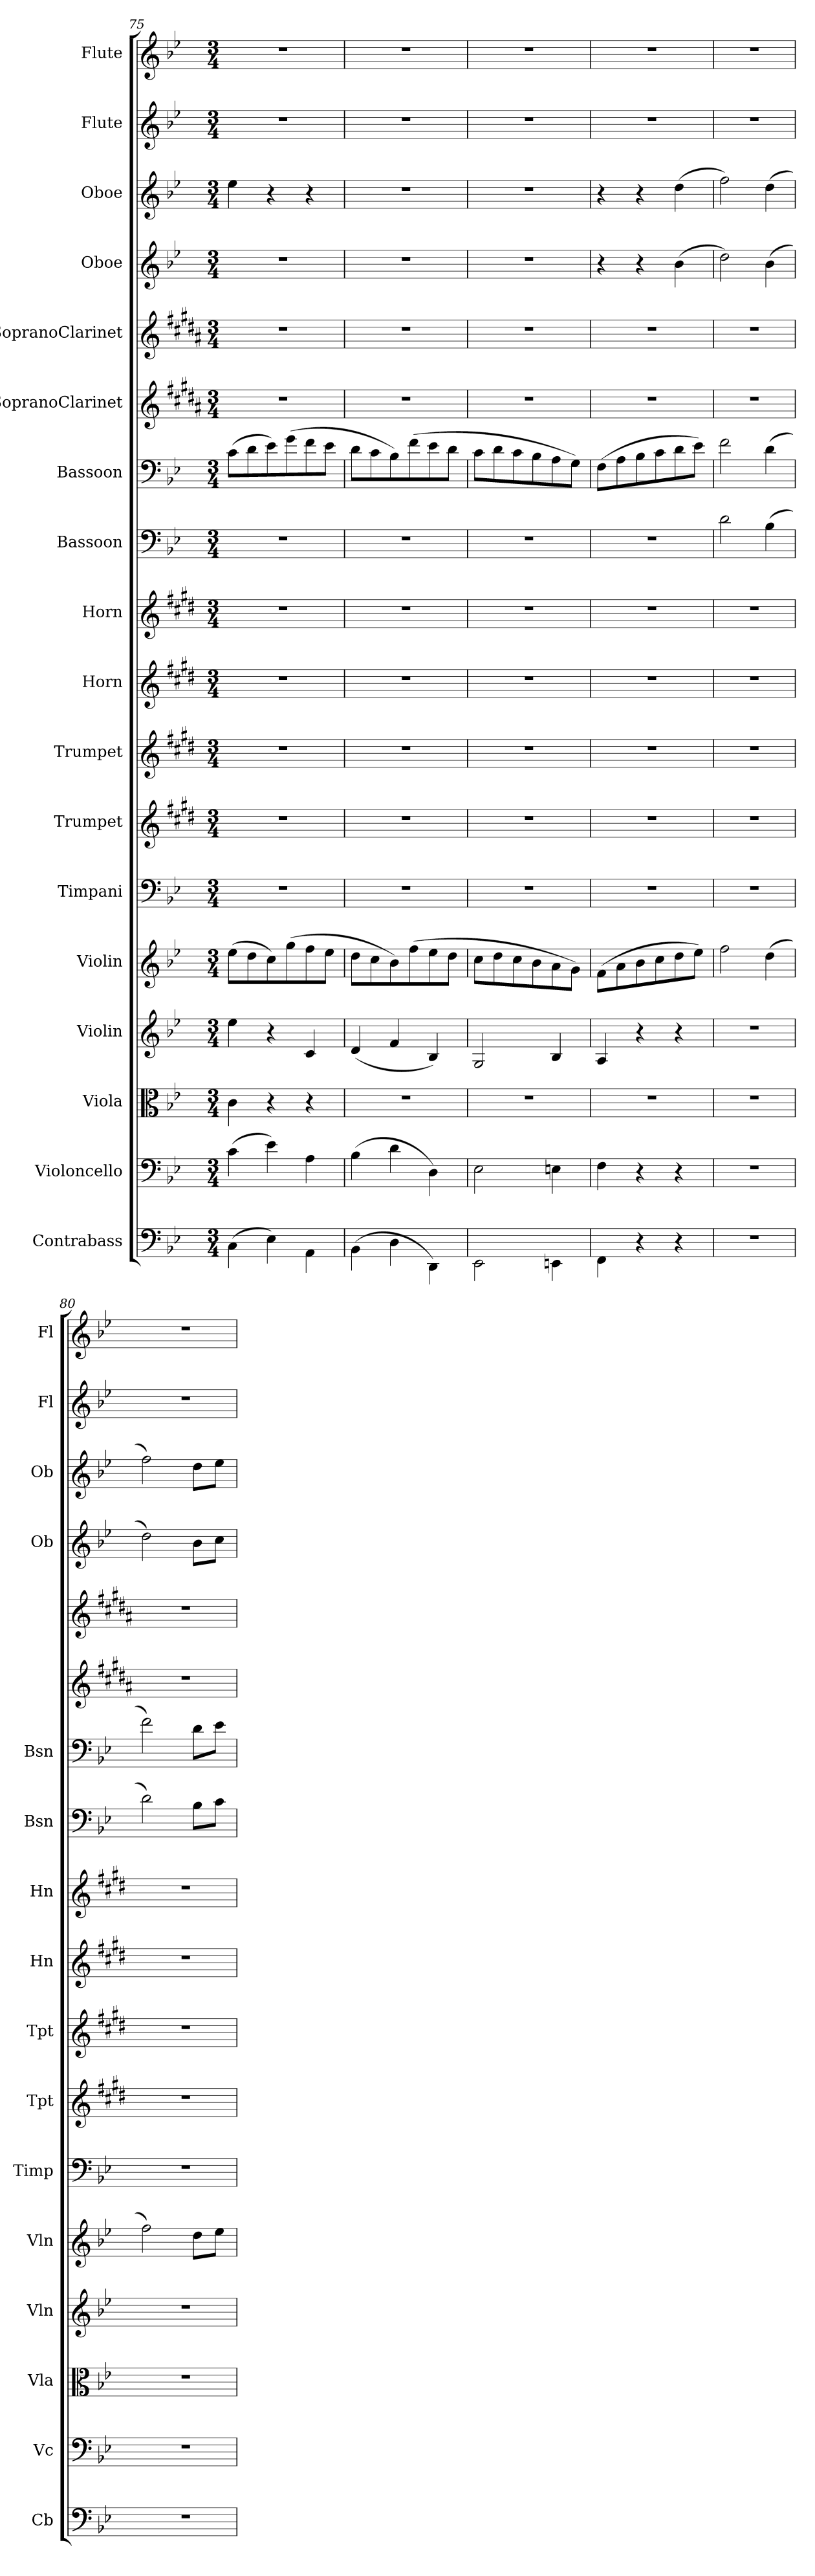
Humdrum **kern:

**kern	**kern	**kern	**kern	**kern	**kern	**kern	**kern	**kern	**kern	**kern	**kern	**kern	**kern	**kern	**kern	**kern	**kern
*part18	*part17	*part16	*part15	*part14	*part13	*part12	*part11	*part10	*part9	*part8	*part7	*part6	*part5	*part4	*part3	*part2	*part1
*staff18	*staff17	*staff16	*staff15	*staff14	*staff13	*staff12	*staff11	*staff10	*staff9	*staff8	*staff7	*staff6	*staff5	*staff4	*staff3	*staff2	*staff1
*I"Contrabass	*I"Violoncello	*I"Viola	*I"Violin	*I"Violin	*I"Timpani	*I"Trumpet	*I"Trumpet	*I"Horn	*I"Horn	*I"Bassoon	*I"Bassoon	*I"SopranoClarinet	*I"SopranoClarinet	*I"Oboe	*I"Oboe	*I"Flute	*I"Flute
*I'Cb	*I'Vc	*I'Vla	*I'Vln	*I'Vln	*I'Timp	*I'Tpt	*I'Tpt	*I'Hn	*I'Hn	*I'Bsn	*I'Bsn	*	*	*I'Ob	*I'Ob	*I'Fl	*I'Fl
*clefF4	*clefF4	*clefC3	*clefG2	*clefG2	*clefF4	*clefG2	*clefG2	*clefG2	*clefG2	*clefF4	*clefF4	*clefG2	*clefG2	*clefG2	*clefG2	*clefG2	*clefG2
*k[b-e-]	*k[b-e-]	*k[b-e-]	*k[b-e-]	*k[b-e-]	*k[b-e-]	*k[f#c#g#d#]	*k[f#c#g#d#]	*k[f#c#g#d#]	*k[f#c#g#d#]	*k[b-e-]	*k[b-e-]	*k[f#c#g#d#a#]	*k[f#c#g#d#a#]	*k[b-e-]	*k[b-e-]	*k[b-e-]	*k[b-e-]
*M3/4	*M3/4	*M3/4	*M3/4	*M3/4	*M3/4	*M3/4	*M3/4	*M3/4	*M3/4	*M3/4	*M3/4	*M3/4	*M3/4	*M3/4	*M3/4	*M3/4	*M3/4
=75	=75	=75	=75	=75	=75	=75	=75	=75	=75	=75	=75	=75	=75	=75	=75	=75	=75
(4C\	(4c\	4c\	4ee-\	(8ee-\L	2.r	2.r	2.r	2.r	2.r	2.r	(8c\L	2.r	2.r	2.r	4ee-\	2.r	2.r
.	.	.	.	8dd\	.	.	.	.	.	.	8d\	.	.	.	.	.	.
4E-\)	4e-\)	4r	4r	8cc\)	.	.	.	.	.	.	8e-\)	.	.	.	4r	.	.
.	.	.	.	(8gg\	.	.	.	.	.	.	(8g\	.	.	.	.	.	.
4AA\	4A\	4r	4c/	8ff\	.	.	.	.	.	.	8f\	.	.	.	4r	.	.
.	.	.	.	8ee-\J	.	.	.	.	.	.	8e-\J	.	.	.	.	.	.
=76	=76	=76	=76	=76	=76	=76	=76	=76	=76	=76	=76	=76	=76	=76	=76	=76	=76
(4BB-\	(4B-\	2.r	(4d/	8dd\L	2.r	2.r	2.r	2.r	2.r	2.r	8d\L	2.r	2.r	2.r	2.r	2.r	2.r
.	.	.	.	8cc\	.	.	.	.	.	.	8c\	.	.	.	.	.	.
4D\	4d\	.	4f/	8b-\)	.	.	.	.	.	.	8B-\)	.	.	.	.	.	.
.	.	.	.	(8ff\	.	.	.	.	.	.	(8f\	.	.	.	.	.	.
4DD\)	4D\)	.	4B-/)	8ee-\	.	.	.	.	.	.	8e-\	.	.	.	.	.	.
.	.	.	.	8dd\J	.	.	.	.	.	.	8d\J	.	.	.	.	.	.
=77	=77	=77	=77	=77	=77	=77	=77	=77	=77	=77	=77	=77	=77	=77	=77	=77	=77
2EE-\	2E-\	2.r	2G/	8cc\L	2.r	2.r	2.r	2.r	2.r	2.r	8c\L	2.r	2.r	2.r	2.r	2.r	2.r
.	.	.	.	8dd\	.	.	.	.	.	.	8d\	.	.	.	.	.	.
.	.	.	.	8cc\	.	.	.	.	.	.	8c\	.	.	.	.	.	.
.	.	.	.	8b-\	.	.	.	.	.	.	8B-\	.	.	.	.	.	.
4EEn\	4En\	.	4B-/	8a\	.	.	.	.	.	.	8A\	.	.	.	.	.	.
.	.	.	.	8g\J)	.	.	.	.	.	.	8G\J)	.	.	.	.	.	.
=78	=78	=78	=78	=78	=78	=78	=78	=78	=78	=78	=78	=78	=78	=78	=78	=78	=78
4FF\	4F\	2.r	4A/	(8f\L	2.r	2.r	2.r	2.r	2.r	2.r	(8F\L	2.r	2.r	4r	4r	2.r	2.r
.	.	.	.	8a\	.	.	.	.	.	.	8A\	.	.	.	.	.	.
4r	4r	.	4r	8b-\	.	.	.	.	.	.	8B-\	.	.	4r	4r	.	.
.	.	.	.	8cc\	.	.	.	.	.	.	8c\	.	.	.	.	.	.
4r	4r	.	4r	8dd\	.	.	.	.	.	.	8d\	.	.	(4b-\	(4dd\	.	.
.	.	.	.	8ee-\J)	.	.	.	.	.	.	8e-\J)	.	.	.	.	.	.
=79	=79	=79	=79	=79	=79	=79	=79	=79	=79	=79	=79	=79	=79	=79	=79	=79	=79
2.r	2.r	2.r	2.r	2ff\	2.r	2.r	2.r	2.r	2.r	2d\	2f\	2.r	2.r	2dd\)	2ff\)	2.r	2.r
.	.	.	.	(4dd\	.	.	.	.	.	(4B-\	(4d\	.	.	(4b-\	(4dd\	.	.
=80	=80	=80	=80	=80	=80	=80	=80	=80	=80	=80	=80	=80	=80	=80	=80	=80	=80
2.r	2.r	2.r	2.r	2ff\)	2.r	2.r	2.r	2.r	2.r	2d\)	2f\)	2.r	2.r	2dd\)	2ff\)	2.r	2.r
.	.	.	.	8dd\L	.	.	.	.	.	8B-\L	8d\L	.	.	8b-\L	8dd\L	.	.
.	.	.	.	8ee-\J	.	.	.	.	.	8c\J	8e-\J	.	.	8cc\J	8ee-\J	.	.
=	=	=	=	=	=	=	=	=	=	=	=	=	=	=	=	=	=
*-	*-	*-	*-	*-	*-	*-	*-	*-	*-	*-	*-	*-	*-	*-	*-	*-	*-
